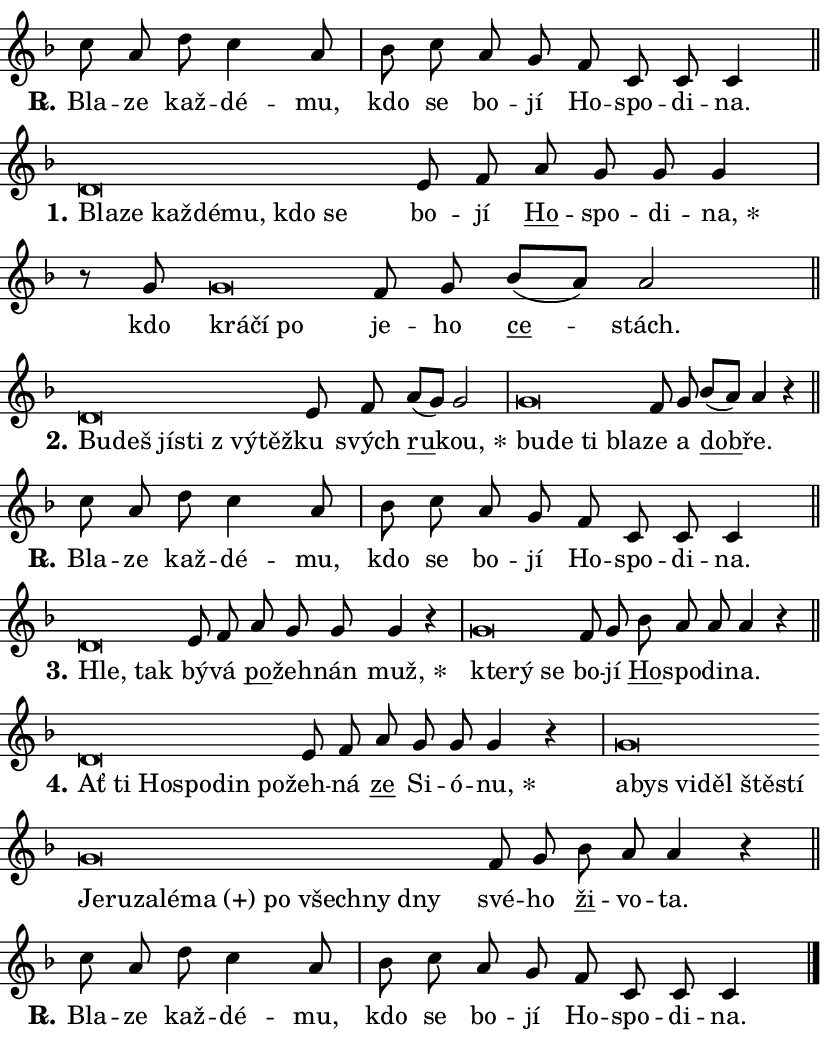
\version "2.24.0"
\header { tagline = "" }
\paper {
  indent = 0\cm
  top-margin = 0\cm
  right-margin = 0.13\cm % to fit lyric hyphens
  bottom-margin = 0\cm
  left-margin = 0\cm
  paper-width = 14\cm
  page-breaking = #ly:one-page-breaking
  system-system-spacing.basic-distance = #11
  score-system-spacing.basic-distance = #11
  ragged-last = ##f
}


%% Author: Thomas Morley
%% https://lists.gnu.org/archive/html/lilypond-user/2020-05/msg00002.html
#(define (line-position grob)
"Returns position of @var[grob} in current system:
   @code{'start}, if at first time-step
   @code{'end}, if at last time-step
   @code{'middle} otherwise
"
  (let* ((col (ly:item-get-column grob))
         (ln (ly:grob-object col 'left-neighbor))
         (rn (ly:grob-object col 'right-neighbor))
         (col-to-check-left (if (ly:grob? ln) ln col))
         (col-to-check-right (if (ly:grob? rn) rn col))
         (break-dir-left
           (and
             (ly:grob-property col-to-check-left 'non-musical #f)
             (ly:item-break-dir col-to-check-left)))
         (break-dir-right
           (and
             (ly:grob-property col-to-check-right 'non-musical #f)
             (ly:item-break-dir col-to-check-right))))
        (cond ((eqv? 1 break-dir-left) 'start)
              ((eqv? -1 break-dir-right) 'end)
              (else 'middle))))

#(define (tranparent-at-line-position vctor)
  (lambda (grob)
  "Relying on @code{line-position} select the relevant enry from @var{vctor}.
Used to determine transparency,"
    (case (line-position grob)
      ((end) (not (vector-ref vctor 0)))
      ((middle) (not (vector-ref vctor 1)))
      ((start) (not (vector-ref vctor 2))))))

noteHeadBreakVisibility =
#(define-music-function (break-visibility)(vector?)
"Makes @code{NoteHead}s transparent relying on @var{break-visibility}"
#{
  \override NoteHead.transparent =
    #(tranparent-at-line-position break-visibility)
#})

#(define delete-ledgers-for-transparent-note-heads
  (lambda (grob)
    "Reads whether a @code{NoteHead} is transparent.
If so this @code{NoteHead} is removed from @code{'note-heads} from
@var{grob}, which is supposed to be @code{LedgerLineSpanner}.
As a result ledgers are not printed for this @code{NoteHead}"
    (let* ((nhds-array (ly:grob-object grob 'note-heads))
           (nhds-list
             (if (ly:grob-array? nhds-array)
                 (ly:grob-array->list nhds-array)
                 '()))
           ;; Relies on the transparent-property being done before
           ;; Staff.LedgerLineSpanner.after-line-breaking is executed.
           ;; This is fragile ...
           (to-keep
             (remove
               (lambda (nhd)
                 (ly:grob-property nhd 'transparent #f))
               nhds-list)))
      ;; TODO find a better method to iterate over grob-arrays, similiar
      ;; to filter/remove etc for lists
      ;; For now rebuilt from scratch
      (set! (ly:grob-object grob 'note-heads)  '())
      (for-each
        (lambda (nhd)
          (ly:pointer-group-interface::add-grob grob 'note-heads nhd))
        to-keep))))

squashNotes = {
  \override NoteHead.X-extent = #'(-0.2 . 0.2)
  \override NoteHead.Y-extent = #'(-0.75 . 0)
  \override NoteHead.stencil =
    #(lambda (grob)
       (let ((pos (ly:grob-property grob 'staff-position)))
         (begin
           (if (< pos -7) (display "ERROR: Lower brevis then expected\n") (display ""))
           (if (<= pos -6) ly:text-interface::print ly:note-head::print))))
}
unSquashNotes = {
  \revert NoteHead.X-extent
  \revert NoteHead.Y-extent
  \revert NoteHead.stencil
}

hideNotes = \noteHeadBreakVisibility #begin-of-line-visible
unHideNotes = \noteHeadBreakVisibility #all-visible

% work-around for resetting accidentals
% https://lilypond.org/doc/v2.23/Documentation/notation/displaying-rhythms#unmetered-music
cadenzaMeasure = {
  \cadenzaOff
  \partial 1024 s1024
  \cadenzaOn
}

#(define-markup-command (accent layout props text) (markup?)
  "Underline accented syllable"
  (interpret-markup layout props
    #{\markup \override #'(offset . 4.3) \underline { #text }#}))

responsum = \markup \concat {
  "R" \hspace #-1.05 \path #0.1 #'((moveto 0 0.07) (lineto 0.9 0.8)) \hspace #0.05 "."
}

spaceSize = #0.6828661417322834 % exact space size for TeX Gyre Schola

\layout {
  \context {
    \Staff
    \remove "Time_signature_engraver"
    \override LedgerLineSpanner.after-line-breaking = #delete-ledgers-for-transparent-note-heads
  }
  \context {
    \Lyrics {
      \override LyricSpace.minimum-distance = \spaceSize
      \override LyricText.font-name = #"TeX Gyre Schola"
      \override LyricText.font-size = 1
      \override StanzaNumber.font-name = #"TeX Gyre Schola Bold"
      \override StanzaNumber.font-size = 1
    }
  }
  \context {
    \Score 
    \override NoteHead.text =
      #(lambda (grob) 
        (let ((pos (ly:grob-property grob 'staff-position)))
          #{\markup {
            \combine
              \halign #-0.55 \raise #(if (= pos -6) 0 0.5) \override #'(thickness . 2) \draw-line #'(3.2 . 0)
              \musicglyph "noteheads.sM1"
          }#}))
  }
}

% magnetic-lyrics.ily
%
%   written by
%     Jean Abou Samra <jean@abou-samra.fr>
%     Werner Lemberg <wl@gnu.org>
%
%   adapted by
%     Jiri Hon <jiri.hon@gmail.com>
%
% Version 2022-Apr-15

% https://www.mail-archive.com/lilypond-user@gnu.org/msg149350.html

#(define (Left_hyphen_pointer_engraver context)
   "Collect syllable-hyphen-syllable occurrences in lyrics and store
them in properties.  This engraver only looks to the left.  For
example, if the lyrics input is @code{foo -- bar}, it does the
following.

@itemize @bullet
@item
Set the @code{text} property of the @code{LyricHyphen} grob between
@q{foo} and @q{bar} to @code{foo}.

@item
Set the @code{left-hyphen} property of the @code{LyricText} grob with
text @q{foo} to the @code{LyricHyphen} grob between @q{foo} and
@q{bar}.
@end itemize

Use this auxiliary engraver in combination with the
@code{lyric-@/text::@/apply-@/magnetic-@/offset!} hook."
   (let ((hyphen #f)
         (text #f))
     (make-engraver
      (acknowledgers
       ((lyric-syllable-interface engraver grob source-engraver)
        (set! text grob)))
      (end-acknowledgers
       ((lyric-hyphen-interface engraver grob source-engraver)
        ;(when (not (grob::has-interface grob 'lyric-space-interface))
          (set! hyphen grob)));)
      ((stop-translation-timestep engraver)
       (when (and text hyphen)
         (ly:grob-set-object! text 'left-hyphen hyphen))
       (set! text #f)
       (set! hyphen #f)))))

#(define (lyric-text::apply-magnetic-offset! grob)
   "If the space between two syllables is less than the value in
property @code{LyricText@/.details@/.squash-threshold}, move the right
syllable to the left so that it gets concatenated with the left
syllable.

Use this function as a hook for
@code{LyricText@/.after-@/line-@/breaking} if the
@code{Left_@/hyphen_@/pointer_@/engraver} is active."
   (let ((hyphen (ly:grob-object grob 'left-hyphen #f)))
     (when hyphen
       (let ((left-text (ly:spanner-bound hyphen LEFT)))
         (when (grob::has-interface left-text 'lyric-syllable-interface)
           (let* ((common (ly:grob-common-refpoint grob left-text X))
                  (this-x-ext (ly:grob-extent grob common X))
                  (left-x-ext
                   (begin
                     ;; Trigger magnetism for left-text.
                     (ly:grob-property left-text 'after-line-breaking)
                     (ly:grob-extent left-text common X)))
                  ;; `delta` is the gap width between two syllables.
                  (delta (- (interval-start this-x-ext)
                            (interval-end left-x-ext)))
                  (details (ly:grob-property grob 'details))
                  (threshold (assoc-get 'squash-threshold details 0.2)))
             (when (< delta threshold)
               (let* (;; We have to manipulate the input text so that
                      ;; ligatures crossing syllable boundaries are not
                      ;; disabled.  For languages based on the Latin
                      ;; script this is essentially a beautification.
                      ;; However, for non-Western scripts it can be a
                      ;; necessity.
                      (lt (ly:grob-property left-text 'text))
                      (rt (ly:grob-property grob 'text))
                      (is-space (grob::has-interface hyphen 'lyric-space-interface))
                      (space (if is-space " " ""))
                      (extra-delta (if is-space spaceSize 0))
                      ;; Append new syllable.
                      (ltrt-space (if (and (string? lt) (string? rt))
                                (string-append lt space rt)
                                (make-concat-markup (list lt space rt))))
                      ;; Right-align `ltrt` to the right side.
                      (ltrt-space-markup (grob-interpret-markup
                               grob
                               (make-translate-markup
                                (cons (interval-length this-x-ext) 0)
                                (make-right-align-markup ltrt-space)))))
                 (begin
                   ;; Don't print `left-text`.
                   (ly:grob-set-property! left-text 'stencil #f)
                   ;; Set text and stencil (which holds all collected
                   ;; syllables so far) and shift it to the left.
                   (ly:grob-set-property! grob 'text ltrt-space)
                   (ly:grob-set-property! grob 'stencil ltrt-space-markup)
                   (ly:grob-translate-axis! grob (- (- delta extra-delta)) X))))))))))


#(define (lyric-hyphen::displace-bounds-first grob)
   ;; Make very sure this callback isn't triggered too early.
   (let ((left (ly:spanner-bound grob LEFT))
         (right (ly:spanner-bound grob RIGHT)))
     (ly:grob-property left 'after-line-breaking)
     (ly:grob-property right 'after-line-breaking)
     (ly:lyric-hyphen::print grob)))

squashThreshold = #0.4

\layout {
  \context {
    \Lyrics
    \consists #Left_hyphen_pointer_engraver
    \override LyricText.after-line-breaking =
      #lyric-text::apply-magnetic-offset!
    \override LyricHyphen.stencil = #lyric-hyphen::displace-bounds-first
    \override LyricText.details.squash-threshold = \squashThreshold
    \override LyricHyphen.minimum-distance = 0
    \override LyricHyphen.minimum-length = \squashThreshold
  }
}

squashText = \override LyricText.details.squash-threshold = 9999
unSquashText = \override LyricText.details.squash-threshold = \squashThreshold

leftText = \override LyricText.self-alignment-X = #LEFT
unLeftText = \revert LyricText.self-alignment-X

starOffset = #(lambda (grob) 
                (let ((x_offset (ly:self-alignment-interface::aligned-on-x-parent grob)))
                  (if (= x_offset 0) 0 (+ x_offset 1.2))))

star = #(define-music-function (syllable)(string?)
"Append star separator at the end of a syllable"
#{
  \once \override LyricText.X-offset = #starOffset
  \lyricmode { \markup {
    #syllable
    \override #'((font-name . "TeX Gyre Schola Bold")) \hspace #0.2 \lower #0.65 \larger "*"
  } }
#})

starAccent = #(define-music-function (syllable)(string?)
"Append star separator at the end of a syllable and make accent"
#{
  \once \override LyricText.X-offset = #starOffset
  \lyricmode { \markup {
    \accent #syllable
    \override #'((font-name . "TeX Gyre Schola Bold")) \hspace #0.2 \lower #0.65 \larger "*"
  } }
#})

breath = #(define-music-function (syllable)(string?)
"Append breathing indicator at the end of a syllable"
#{
  \lyricmode { \markup { #syllable "+" } }
#})

optionalBreath = #(define-music-function (syllable)(string?)
"Append optional breathing indicator at the end of a syllable"
#{
  \lyricmode { \markup { #syllable "(+)" } }
#})


\score {
    <<
        \new Voice = "melody" { \cadenzaOn \key f \major \relative { c''8 a d c4 a8 \cadenzaMeasure \bar "|" bes8 c \bar "" a g \bar "" f c c c4 \cadenzaMeasure \bar "||" \break } }
        \new Lyrics \lyricsto "melody" { \lyricmode { \set stanza = \responsum
Bla -- ze kaž -- dé -- mu, kdo se bo -- jí Ho -- spo -- di -- na. } }
    >>
    \layout {}
}

\score {
    <<
        \new Voice = "melody" { \cadenzaOn \key f \major \relative { \squashNotes d'\breve*1/16 \hideNotes \breve*1/16 \bar "" \breve*1/16 \bar "" \breve*1/16 \bar "" \breve*1/16 \bar "" \breve*1/16 \breve*1/16 \bar "" \unHideNotes \unSquashNotes e8 f \bar "" a g g g4 \cadenzaMeasure \bar "|" r8 g8 \squashNotes g\breve*1/16 \hideNotes \breve*1/16 \breve*1/16 \bar "" \unHideNotes \unSquashNotes f8 g \bar "" bes[( a)] a2 \cadenzaMeasure \bar "||" \break } }
        \new Lyrics \lyricsto "melody" { \lyricmode { \set stanza = "1."
\leftText Bla -- \squashText ze kaž -- dé -- mu, kdo se \unLeftText \unSquashText bo -- jí \markup \accent Ho -- spo -- di -- \star na, kdo \leftText krá -- \squashText čí po \unLeftText \unSquashText je -- ho \markup \accent ce -- stách. } }
    >>
    \layout {}
}

\score {
    <<
        \new Voice = "melody" { \cadenzaOn \key f \major \relative { \squashNotes d'\breve*1/16 \hideNotes \breve*1/16 \bar "" \breve*1/16 \bar "" \breve*1/16 \bar "" \breve*1/16 \breve*1/16 \bar "" \unHideNotes \unSquashNotes e8 f \bar "" a[( g)] g2 \cadenzaMeasure \bar "|" \squashNotes g\breve*1/16 \hideNotes \breve*1/16 \bar "" \breve*1/16 \breve*1/16 \bar "" \unHideNotes \unSquashNotes f8 g \bar "" bes[( a)] a4 r \cadenzaMeasure \bar "||" \break } }
        \new Lyrics \lyricsto "melody" { \lyricmode { \set stanza = "2."
\leftText Bu -- \squashText deš jí -- sti "z vý" -- těž -- \unLeftText \unSquashText ku svých \markup \accent ru -- \star kou, \leftText bu -- \squashText de ti bla -- \unLeftText \unSquashText ze a \markup \accent dob -- ře. } }
    >>
    \layout {}
}

\score {
    <<
        \new Voice = "melody" { \cadenzaOn \key f \major \relative { c''8 a d c4 a8 \cadenzaMeasure \bar "|" bes8 c \bar "" a g \bar "" f c c c4 \cadenzaMeasure \bar "||" \break } }
        \new Lyrics \lyricsto "melody" { \lyricmode { \set stanza = \responsum
Bla -- ze kaž -- dé -- mu, kdo se bo -- jí Ho -- spo -- di -- na. } }
    >>
    \layout {}
}

\score {
    <<
        \new Voice = "melody" { \cadenzaOn \key f \major \relative { \squashNotes d'\breve*1/16 \hideNotes \breve*1/16 \bar "" \unHideNotes \unSquashNotes e8 f \bar "" a g g g4 r \cadenzaMeasure \bar "|" \squashNotes g\breve*1/16 \hideNotes \breve*1/16 \breve*1/16 \bar "" \unHideNotes \unSquashNotes f8 g \bar "" bes a a a4 r \cadenzaMeasure \bar "||" \break } }
        \new Lyrics \lyricsto "melody" { \lyricmode { \set stanza = "3."
\leftText Hle, \squashText tak \unLeftText \unSquashText bý -- vá \markup \accent po -- žeh -- nán \star muž, \leftText kte -- \squashText rý se \unLeftText \unSquashText bo -- jí \markup \accent Ho -- spo -- di -- na. } }
    >>
    \layout {}
}

\score {
    <<
        \new Voice = "melody" { \cadenzaOn \key f \major \relative { \squashNotes d'\breve*1/16 \hideNotes \breve*1/16 \bar "" \breve*1/16 \bar "" \breve*1/16 \bar "" \breve*1/16 \breve*1/16 \bar "" \unHideNotes \unSquashNotes e8 f \bar "" a g g g4 r \cadenzaMeasure \bar "|" \squashNotes g\breve*1/16 \hideNotes \breve*1/16 \bar "" \breve*1/16 \bar "" \breve*1/16 \bar "" \breve*1/16 \bar "" \breve*1/16 \bar "" \breve*1/16 \bar "" \breve*1/16 \bar "" \breve*1/16 \bar "" \breve*1/16 \bar "" \breve*1/16 \bar "" \breve*1/16 \bar "" \breve*1/16 \bar "" \breve*1/16 \breve*1/16 \bar "" \unHideNotes \unSquashNotes f8 g \bar "" bes a a4 r \cadenzaMeasure \bar "||" \break } }
        \new Lyrics \lyricsto "melody" { \lyricmode { \set stanza = "4."
\leftText Ať \squashText ti Ho -- spo -- din po -- \unLeftText \unSquashText žeh -- ná \markup \accent ze Si -- ó -- \star nu, \leftText a -- \squashText bys vi -- děl ště -- stí Je -- ru -- za -- lé -- \optionalBreath ma po všech -- ny dny \unLeftText \unSquashText své -- ho \markup \accent ži -- vo -- ta. } }
    >>
    \layout {}
}

\score {
    <<
        \new Voice = "melody" { \cadenzaOn \key f \major \relative { c''8 a d c4 a8 \cadenzaMeasure \bar "|" bes8 c \bar "" a g \bar "" f c c c4 \cadenzaMeasure \bar "||" \break } \bar "|." }
        \new Lyrics \lyricsto "melody" { \lyricmode { \set stanza = \responsum
Bla -- ze kaž -- dé -- mu, kdo se bo -- jí Ho -- spo -- di -- na. } }
    >>
    \layout {}
}
